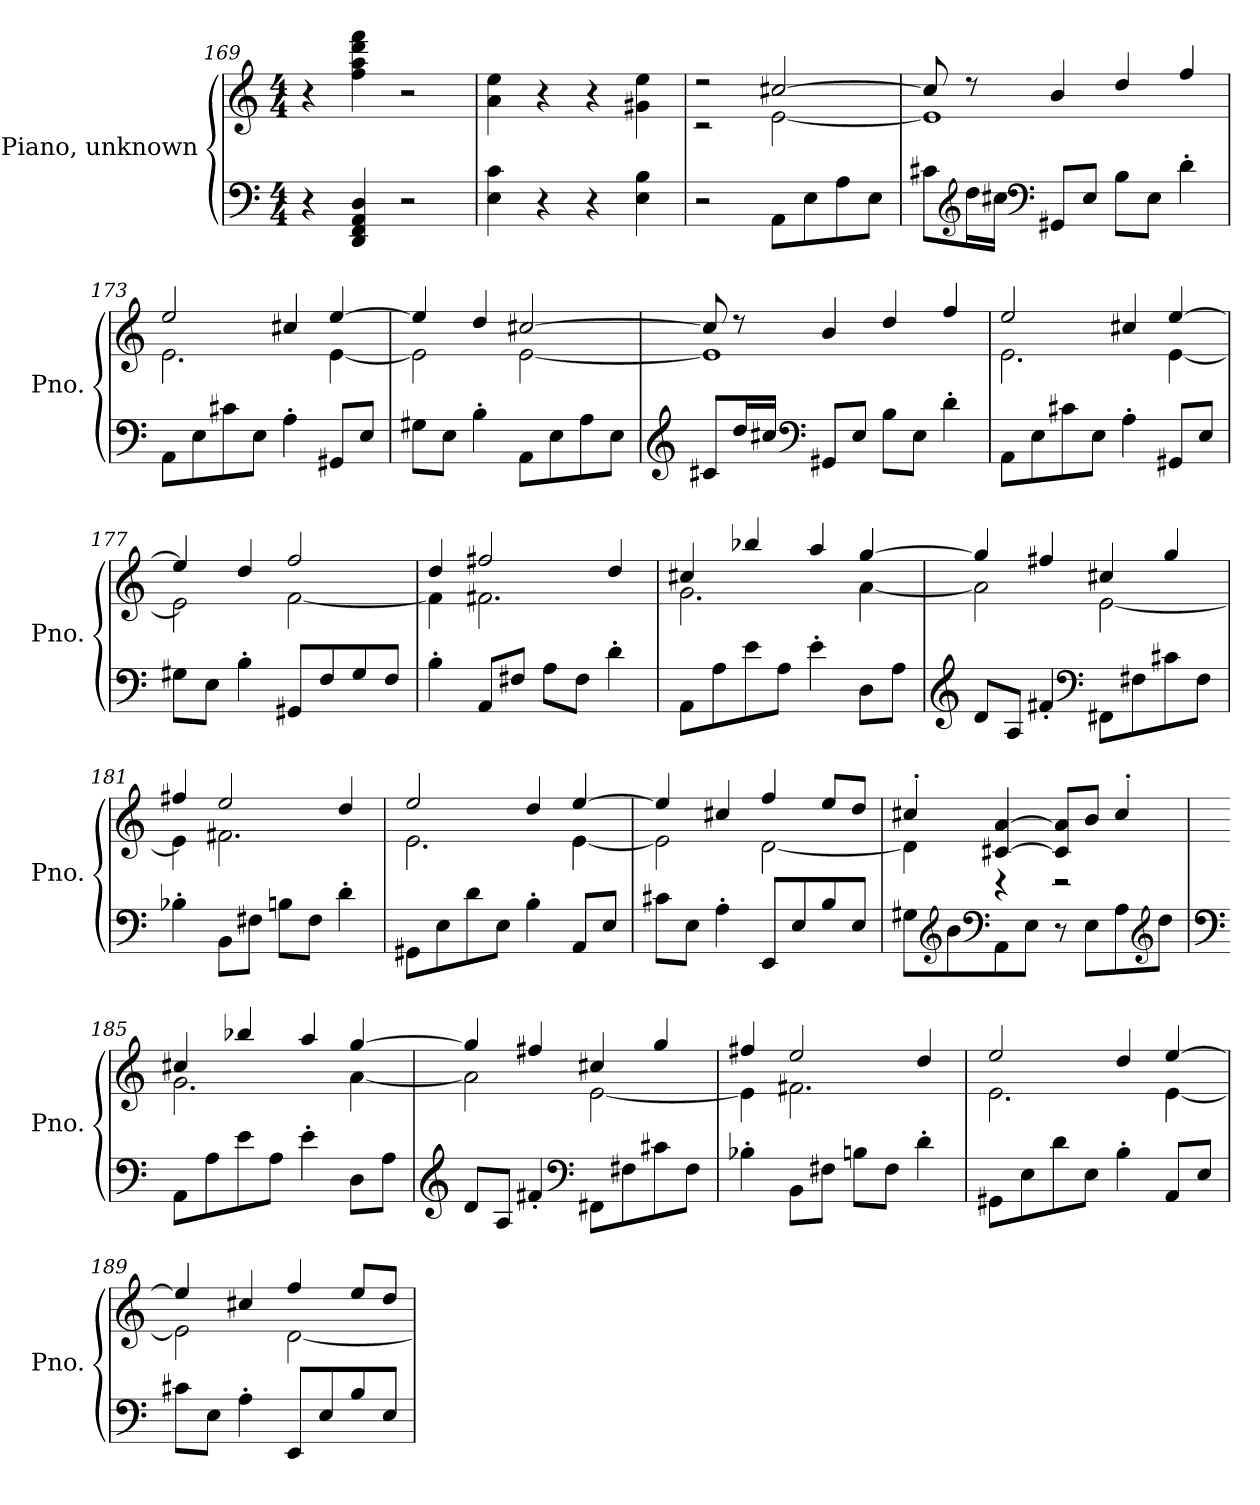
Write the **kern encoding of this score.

**kern	**kern
*part1	*part1
*staff2	*staff1
*I"Piano, unknown	*
*I'Pno.	*
*clefF4	*clefG2
*k[]	*k[]
*M4/4	*M4/4
=169	=169
4r	4r
4DD/ 4FF/ 4AA/ 4D/	4ff\ 4aa\ 4ddd\ 4fff\
2r	2r
=170	=170
4E\ 4c\	4a\ 4ee\
4r	4r
4r	4r
4E\ 4B\	4g#X\ 4ee\
=171	=171
*	*^
2r	2r	2r
8AA\L	[2cc#X/	[2e\
8E\	.	.
8A\	.	.
8E\J	.	.
!!LO:LB:g=z	!!
=172	=172	=172
8c#X\L	8cc#/]	1e]
*clefG2	*	*
16dd\L	8r	.
16cc#X\JJ	.	.
*clefF4	*	*
8GG#X/L	4b/	.
8E/J	.	.
8B\L	4dd/	.
8E\J	.	.
4d'\	4ff/	.
=173	=173	=173
8AA\L	2ee/	2.e\
8E\	.	.
8c#X\	.	.
8E\J	.	.
4A'\	4cc#X/	.
8GG#X/L	[4ee/	[4e\
8E/J	.	.
=174	=174	=174
8G#X\L	4ee/]	2e\]
8E\J	.	.
4B'\	4dd/	.
8AA\L	[2cc#X/	[2e\
8E\	.	.
8A\	.	.
8E\J	.	.
!!LO:PB:g=z	!!
=175	=175	=175
*clefG2	*	*
8c#X/L	8cc#/]	1e]
16dd/L	8r	.
16cc#X/JJ	.	.
*clefF4	*	*
8GG#X/L	4b/	.
8E/J	.	.
8B\L	4dd/	.
8E\J	.	.
4d'\	4ff/	.
=176	=176	=176
8AA\L	2ee/	2.e\
8E\	.	.
8c#X\	.	.
8E\J	.	.
4A'\	4cc#X/	.
8GG#X/L	[4ee/	[4e\
8E/J	.	.
=177	=177	=177
8G#X\L	4ee/]	2e\]
8E\J	.	.
4B'\	4dd/	.
8GG#X/L	2ff/	[2f\
8F/	.	.
8G#/	.	.
8F/J	.	.
=178	=178	=178
4B'\	4dd/	4f\]
8AA/L	2ff#X/	2.f#X\
8F#X/J	.	.
8A\L	.	.
8F#\J	.	.
4d'\	4dd/	.
!!LO:LB:g=z	!!
=179	=179	=179
8AA\L	4cc#X/	2.g\
8A\	.	.
8e\	4bb-X/	.
8A\J	.	.
4e'\	4aa/	.
8D\L	[4gg/	[4a\
8A\J	.	.
=180	=180	=180
*clefG2	*	*
8d/L	4gg/]	2a\]
8A/J	.	.
4f#X'/	4ff#X/	.
*clefF4	*	*
8FF#X\L	4cc#X/	[2e\
8F#X\	.	.
8c#X\	4gg/	.
8F#\J	.	.
=181	=181	=181
4B-X'\	4ff#X/	4e\]
8BB\L	2ee/	2.f#X\
8F#X\J	.	.
8Bn\L	.	.
8F#\J	.	.
4d'\	4dd/	.
=182	=182	=182
8GG#X\L	2ee/	2.e\
8E\	.	.
8d\	.	.
8E\J	.	.
4B'\	4dd/	.
8AA/L	[4ee/	[4e\
8E/J	.	.
!!LO:LB:g=z	!!
=183	=183	=183
8c#X\L	4ee/]	2e\]
8E\J	.	.
4A'\	4cc#X/	.
8EE/L	4ff/	[2d\
8E/	.	.
8B/	8ee/L	.
8E/J	8dd/J	.
=184	=184	=184
8G#X\L	4cc#X'/	4d\]
*clefG2	*	*
8b\	.	.
*clefF4	*	*
8AA\	[4c#X/ [4a/	4r
8E\J	.	.
8r	8c#/] 8a/]L	2r
8E\L	8b/J	.
8A\	4cc#'/	.
*clefG2	*	*
8dd\J	.	.
=185	=185	=185
*clefF4	*	*
8AA\L	4cc#X/	2.g\
8A\	.	.
8e\	4bb-X/	.
8A\J	.	.
4e'\	4aa/	.
8D\L	[4gg/	[4a\
8A\J	.	.
=186	=186	=186
*clefG2	*	*
8d/L	4gg/]	2a\]
8A/J	.	.
4f#X'/	4ff#X/	.
*clefF4	*	*
8FF#X\L	4cc#X/	[2e\
8F#X\	.	.
8c#X\	4gg/	.
8F#\J	.	.
!!LO:LB:g=z	!!
=187	=187	=187
4B-X'\	4ff#X/	4e\]
8BB\L	2ee/	2.f#X\
8F#X\J	.	.
8Bn\L	.	.
8F#\J	.	.
4d'\	4dd/	.
=188	=188	=188
8GG#X\L	2ee/	2.e\
8E\	.	.
8d\	.	.
8E\J	.	.
4B'\	4dd/	.
8AA/L	[4ee/	[4e\
8E/J	.	.
=189	=189	=189
8c#X\L	4ee/]	2e\]
8E\J	.	.
4A'\	4cc#X/	.
8EE/L	4ff/	[2d\
8E/	.	.
8B/	8ee/L	.
8E/J	8dd/J	.
*	*v	*v
=	=
*-	*-
